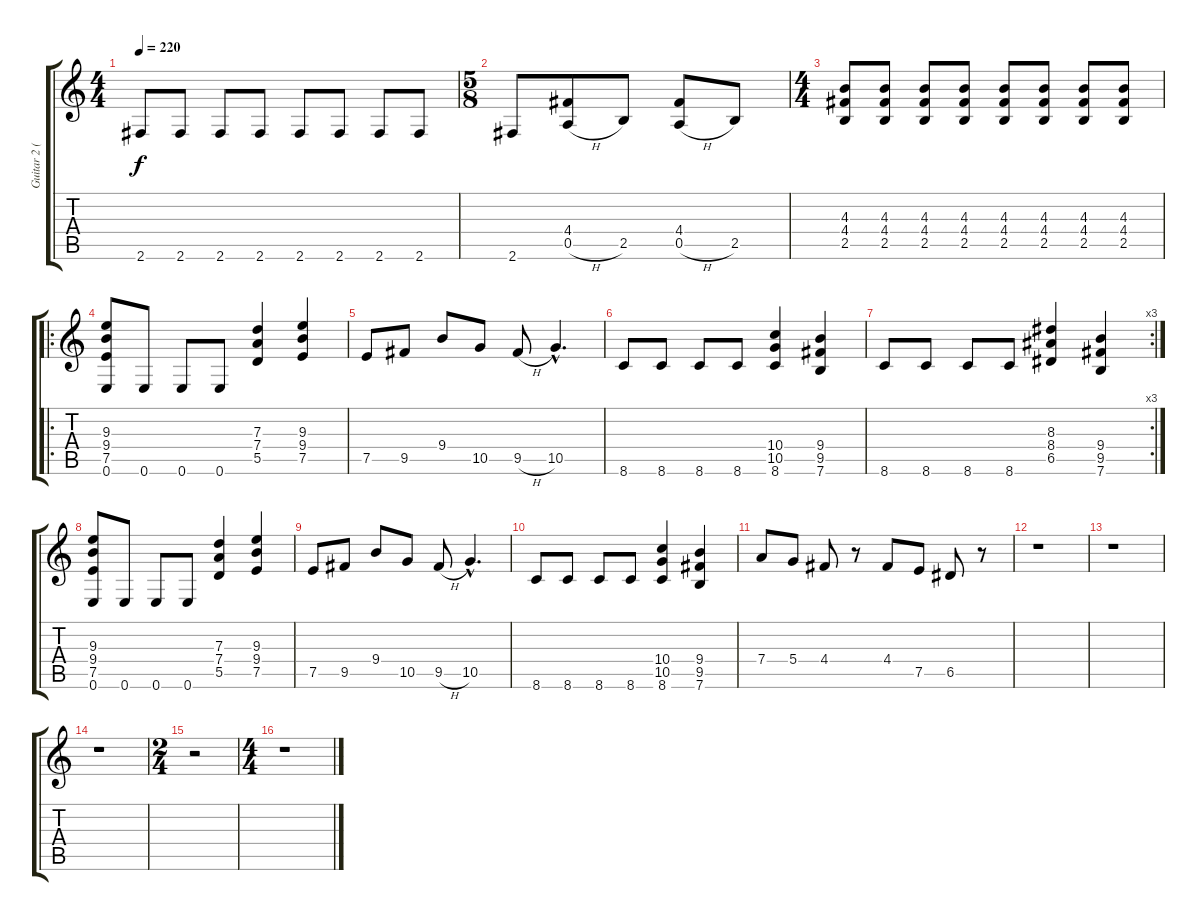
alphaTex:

\track ("Guitar 2 (Main Lead)" "Guitar 2 (") {instrument overdrivenguitar}
\staff {score tabs}
\tuning (E4 B3 G3 D3 A2 E2) {hide}
\ts (4 4)
\tempo 220
\clef g2
\ks c
2.6.8{dy f} 2.6.8 2.6.8 2.6.8 2.6.8 2.6.8 2.6.8 2.6.8 |
\ts (5 8)
2.6.8 (4.4 0.5{h}).8 2.5.8 (4.4 0.5{h}).8 2.5.8 |
\ts (4 4)
(4.3 4.4 2.5).8 (4.3 4.4 2.5).8 (4.3 4.4 2.5).8 (4.3 4.4 2.5).8 (4.3 4.4 2.5).8 (4.3 4.4 2.5).8 (4.3 4.4 2.5).8 (4.3 4.4 2.5).8 |
\ro
(9.3 9.4 7.5 0.6).8 0.6.8 0.6.8 0.6.8 (7.3 7.4 5.5).4 (9.3 9.4 7.5).4 |
7.5.8 9.5.8 9.4.8 10.5.8 9.5{h}.8 10.5{hac}.4{d} |
8.6.8 8.6.8 8.6.8 8.6.8 (10.4 10.5 8.6).4 (9.4 9.5 7.6).4 |
\rc 3
8.6.8 8.6.8 8.6.8 8.6.8 (8.3 8.4 6.5).4 (9.4 9.5 7.6).4 |
(9.3 9.4 7.5 0.6).8 0.6.8 0.6.8 0.6.8 (7.3 7.4 5.5).4 (9.3 9.4 7.5).4 |
7.5.8 9.5.8 9.4.8 10.5.8 9.5{h}.8 10.5{hac}.4{d} |
8.6.8 8.6.8 8.6.8 8.6.8 (10.4 10.5 8.6).4 (9.4 9.5 7.6).4 |
7.4.8 5.4.8 4.4.8 r.8 4.4.8 7.5.8 6.5.8 r.8 |
r.1 |
r.1 |
r.1 |
\ts (2 4)
r.2 |
\ts (4 4)
r.1
